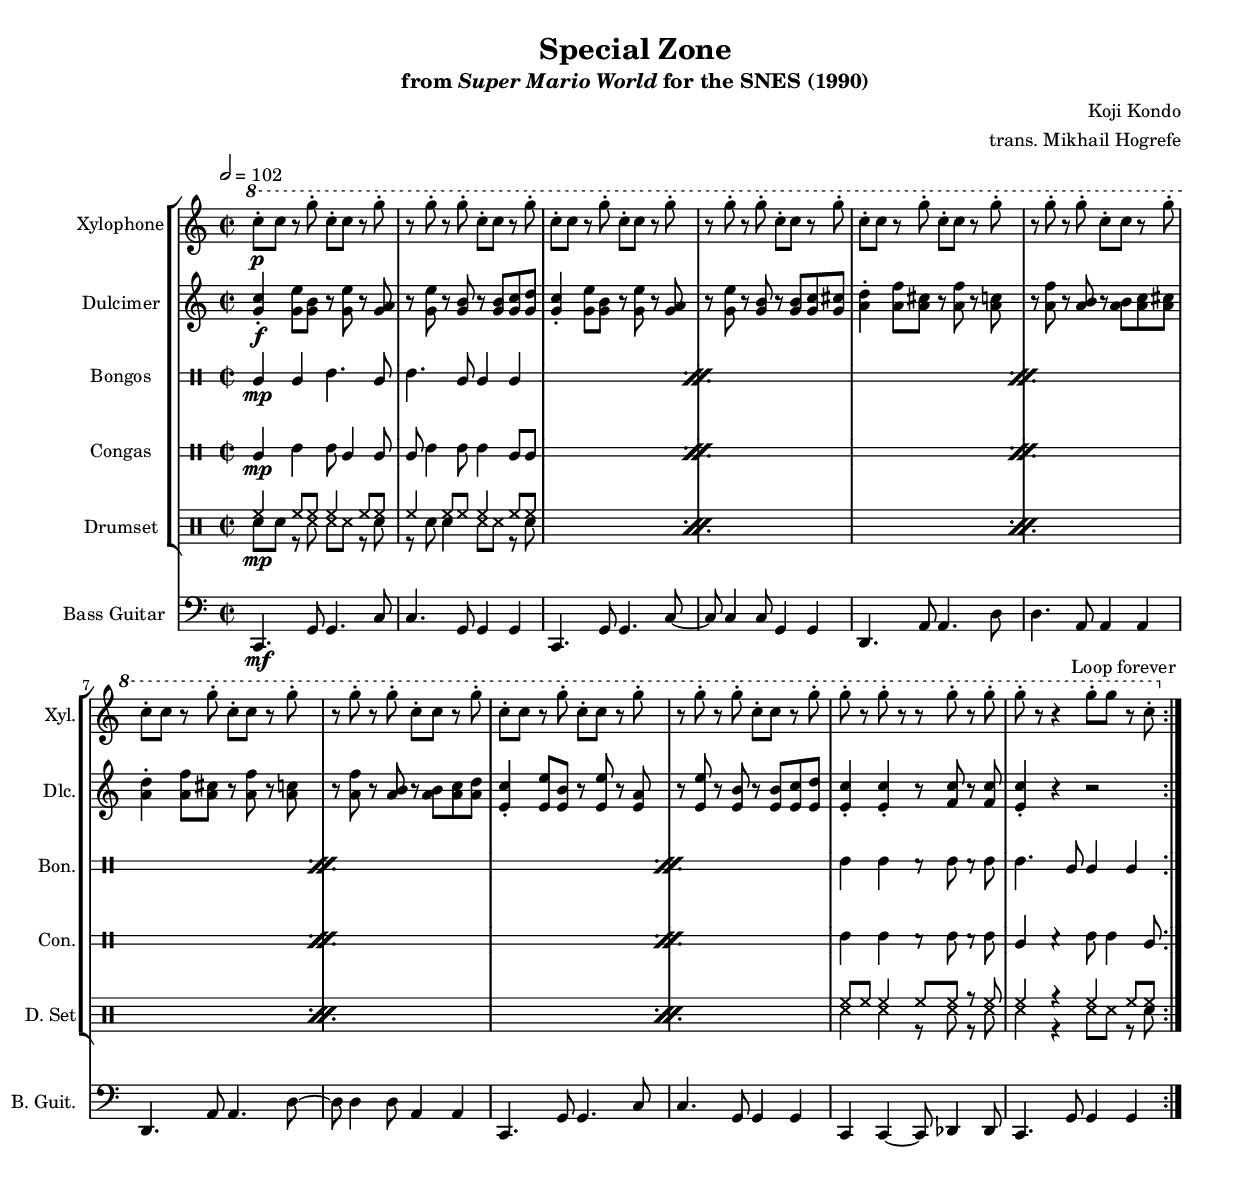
\version "2.24.3"
#(set-global-staff-size 16)

\paper {
  left-margin = 0.6\in
}

\book {
    \header {
        title = "Special Zone"
        subtitle = \markup { "from" {\italic "Super Mario World"} "for the SNES (1990)" }
        composer = "Koji Kondo"
        arranger = "trans. Mikhail Hogrefe"
    }

    \score {
        {
            <<
                \new StaffGroup <<
                    \new Staff \relative c''' {                 
                        \set Staff.instrumentName = "Xylophone"
                        \set Staff.shortInstrumentName = "Xyl."  
\key c \major
\time 2/2
\tempo 2 = 102
                        \repeat volta 2 {
\ottava #1
c8-.\p c r g'-. c,-. c r g'-. |
r8 g-. r g-. c,-. c r g'-. |
c,8-. c r g'-. c,-. c r g'-. |
r8 g-. r g-. c,-. c r g'-. |
c,8-. c r g'-. c,-. c r g'-. |
r8 g-. r g-. c,-. c r g'-. |
c,8-. c r g'-. c,-. c r g'-. |
r8 g-. r g-. c,-. c r g'-. |
c,8-. c r g'-. c,-. c r g'-. |
r8 g-. r g-. c,-. c r g'-. |
g8-. r g-. r r g-. r g-. |
g8-. r r4 g8-. g r c,-. |
                        }
\once \override Score.RehearsalMark.self-alignment-X = #RIGHT
\mark \markup { \fontsize #-2 "Loop forever" }
                    }

                    \new Staff \relative c'' {                 
                        \set Staff.instrumentName = "Dulcimer"
                        \set Staff.shortInstrumentName = "Dlc."  
\key c \major
<g c>4-.\f <g e'>8 <g b> r <g e'> r <g a> |
r8 <g e'> r <g b> r <g b> <g c> <g d'> |
<g c>4-. <g e'>8 <g b> r <g e'> r <g a> |
r8 <g e'> r <g b> r <g b> <g c> <g cis> |
<a d>4-. <a f'>8 <a cis> r <a f'> r <a c> |
r8 <a f'> r <a b> r <a b> <a c> <a cis> |
<a d>4-. <a f'>8 <a cis> r <a f'> r <a c> |
r8 <a f'> r <a b> r <a b> <a c> <a d> |
<e c'>4-. <e e'>8 <e b'> r <e e'> r <e a> |
r8 <e e'> r <e b'> r <e b'> <e c'> <e d'> |
<e c'>4-. 4-. r8 <f c'> r <f c'> |
<e c'>4-. r r2 |
                    }

                    \new DrumStaff \with {
                        drumStyleTable = #bongos-style
                        \override StaffSymbol.line-count = #2
                    } {
                        \drummode {
                            \set Staff.instrumentName="Bongos"
                            \set Staff.shortInstrumentName="Bon."
\repeat percent 5 {
bol4\mp bol boh4. bol8 |
boh4. bol8 bol4 bol |
}
boh4 boh r8 boh r boh |
boh4. bol8 bol4 bol |
                        }
                    }

                    \new DrumStaff \with {
                        drumStyleTable = #congas-style
                        \override StaffSymbol.line-count = #2
                    } {
                        \drummode {
                            \set Staff.instrumentName="Congas"
                            \set Staff.shortInstrumentName="Con."
\repeat percent 5 {
cgl4\mp cgh cgh8 cgl4 cgl8 |
cgl8 cgh4 cgh8 cgh4 cgl8 cgl |
}
cgh4 cgh r8 cgh r cgh |
cgl4 r cgh8 cgh4 cgl8 |
                        }
                    }

                    \new DrumStaff {
                        \drummode {
                            \set Staff.instrumentName="Drumset"
                            \set Staff.shortInstrumentName="D. Set"
\repeat percent 5 {
<<{
hh4\mp hh8 hh hh4 hh8 hh |
hh4 hh8 hh hh4 hh8 hh |
}\\{
sn8 sn r ss ss ss r sn |
r8 sn sn4 ss8 ss r sn |
}>>
}
<<{
hh8 hh hh4 hh8 hh r hh |
hh4 r hh hh8 hh |
}\\{
ss4 ss r8 ss r ss |
ss4 r ss8 ss r sn |
}>>
                        }
                    }
                >>

                \new Staff \relative c, {                 
                    \set Staff.instrumentName = "Bass Guitar"
                    \set Staff.shortInstrumentName = "B. Guit."  
\key c \major
\clef bass
c4.\mf g'8 g4. c8 |
c4. g8 g4 g |
c,4. g'8 g4. c8 ~ |
c8 c4 c8 g4 g |
d4. a'8 a4. d8 |
d4. a8 a4 a |
d,4. a'8 a4. d8 ~ |
d8 d4 d8 a4 a |
c,4. g'8 g4. c8 |
c4. g8 g4 g |
c,4 c ~ c8 des4 des8 |
c4. g'8 g4 g |
                }
            >>
        }
        \layout {
            \context {
                \Staff
                \RemoveEmptyStaves
            }
            \context {
                \DrumStaff
                \RemoveEmptyStaves
            }
        }
    }
}
